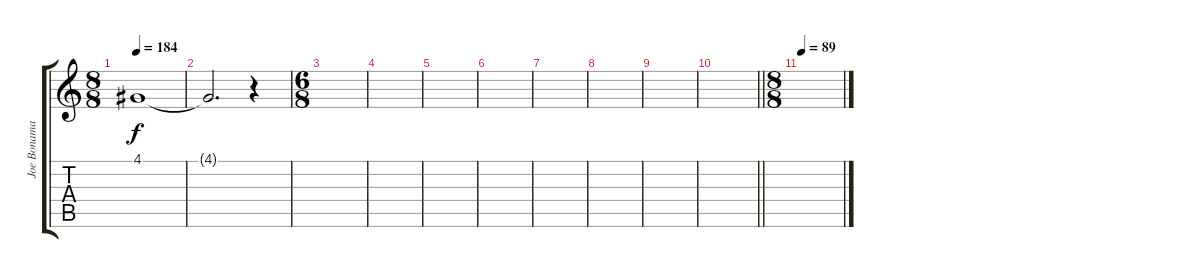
\track ("Joe Bonamassa Vocals" "Joe Bonama") {instrument altosax}
\staff {score tabs}
\tuning (E4 B3 G3 D3 A2 E2) {hide}
\ts (8 8)
\tempo 184
\clef g2
\ks c
4.1{t}.1{dy f} |
4.1{t}.2{d} r.4 |
\ts (6 8)
|
|
|
|
|
|
|
\barLineRight lightlight
|
\ts (8 8)
\tempo 89
